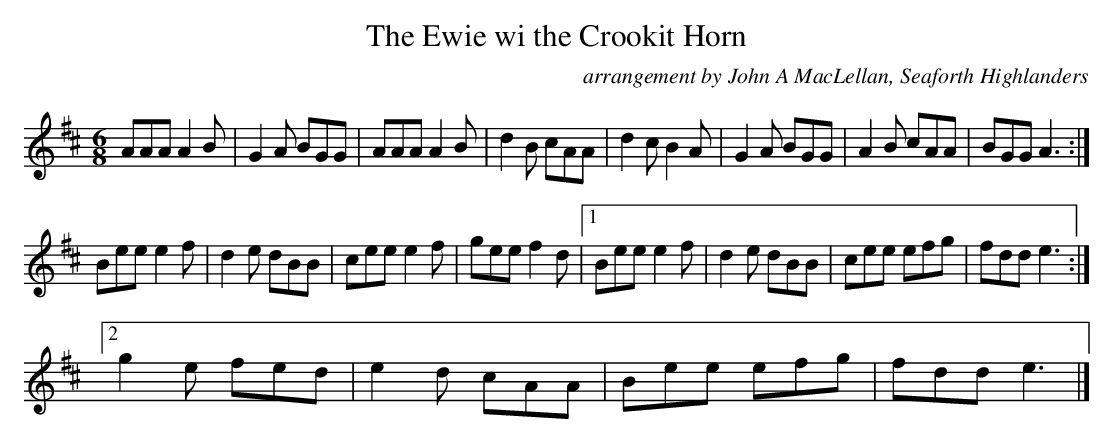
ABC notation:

X:1
T:The Ewie wi the Crookit Horn
C:arrangement by John A MacLellan, Seaforth Highlanders
M:6/8
L:1/8
K:AMix
AAA A2B|G2A BGG|AAA A2B|d2B cAA|   d2c B2A|G2A BGG|A2B cAA|BGG A3:|
Bee e2f|d2e dBB|cee e2f|gee f2d|[1 Bee e2f|d2e dBB|cee efg|fdd e3:|
                                [2 g2e fed|e2d cAA|Bee efg|fdd e3|]
